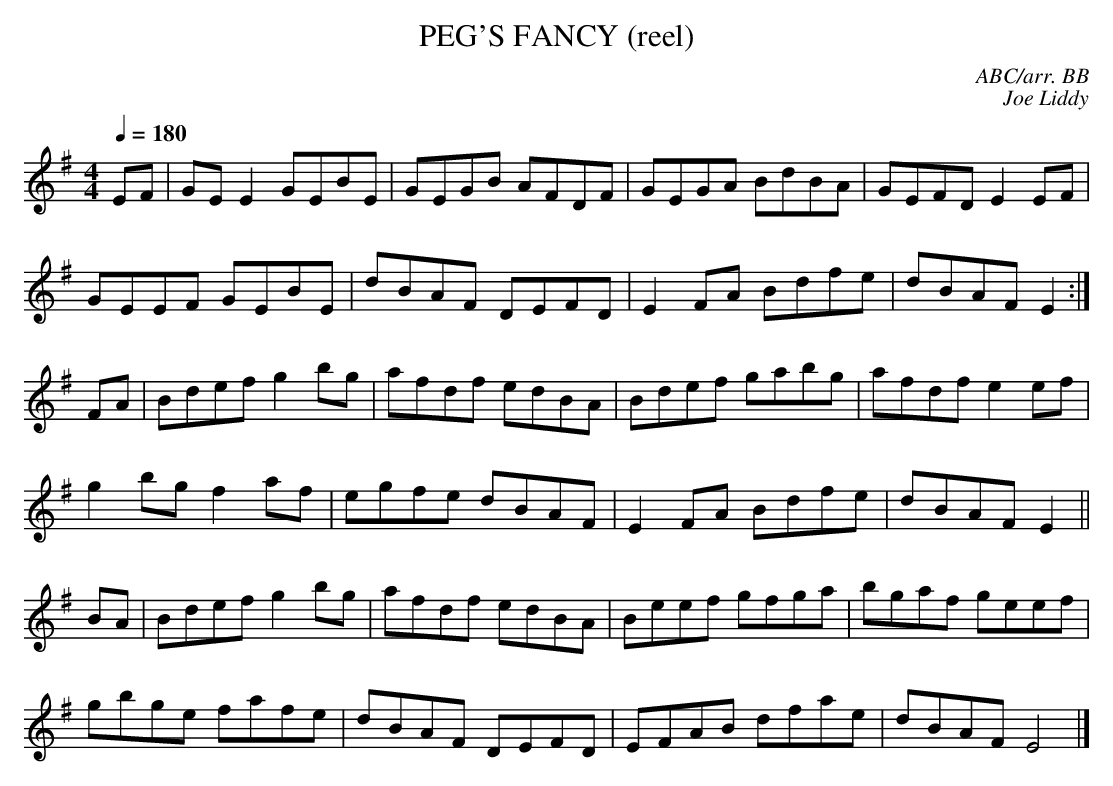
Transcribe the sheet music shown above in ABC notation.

X:1
T:PEG'S FANCY (reel)
C:ABC/arr. BB
C:Joe Liddy
Q:1/4=180
M:4/4
L:1/8
K:Em
EF|GEE2 GEBE|GEGB AFDF|GEGA BdBA|GEFD E2 EF |
GEEF GEBE|dBAF DEFD|E2 FA Bdfe|dBAF E2 :|
FA|Bdef g2 bg|afdf edBA|Bdef gabg|afdf e2 ef |
g2bg f2af|egfe dBAF|E2 FA Bdfe|dBAF E2 ||
BA|Bdef g2 bg|afdf edBA|Beef gfga|bgaf geef |
gbge fafe|dBAF DEFD|EFAB dfae|dBAF E4 |]
